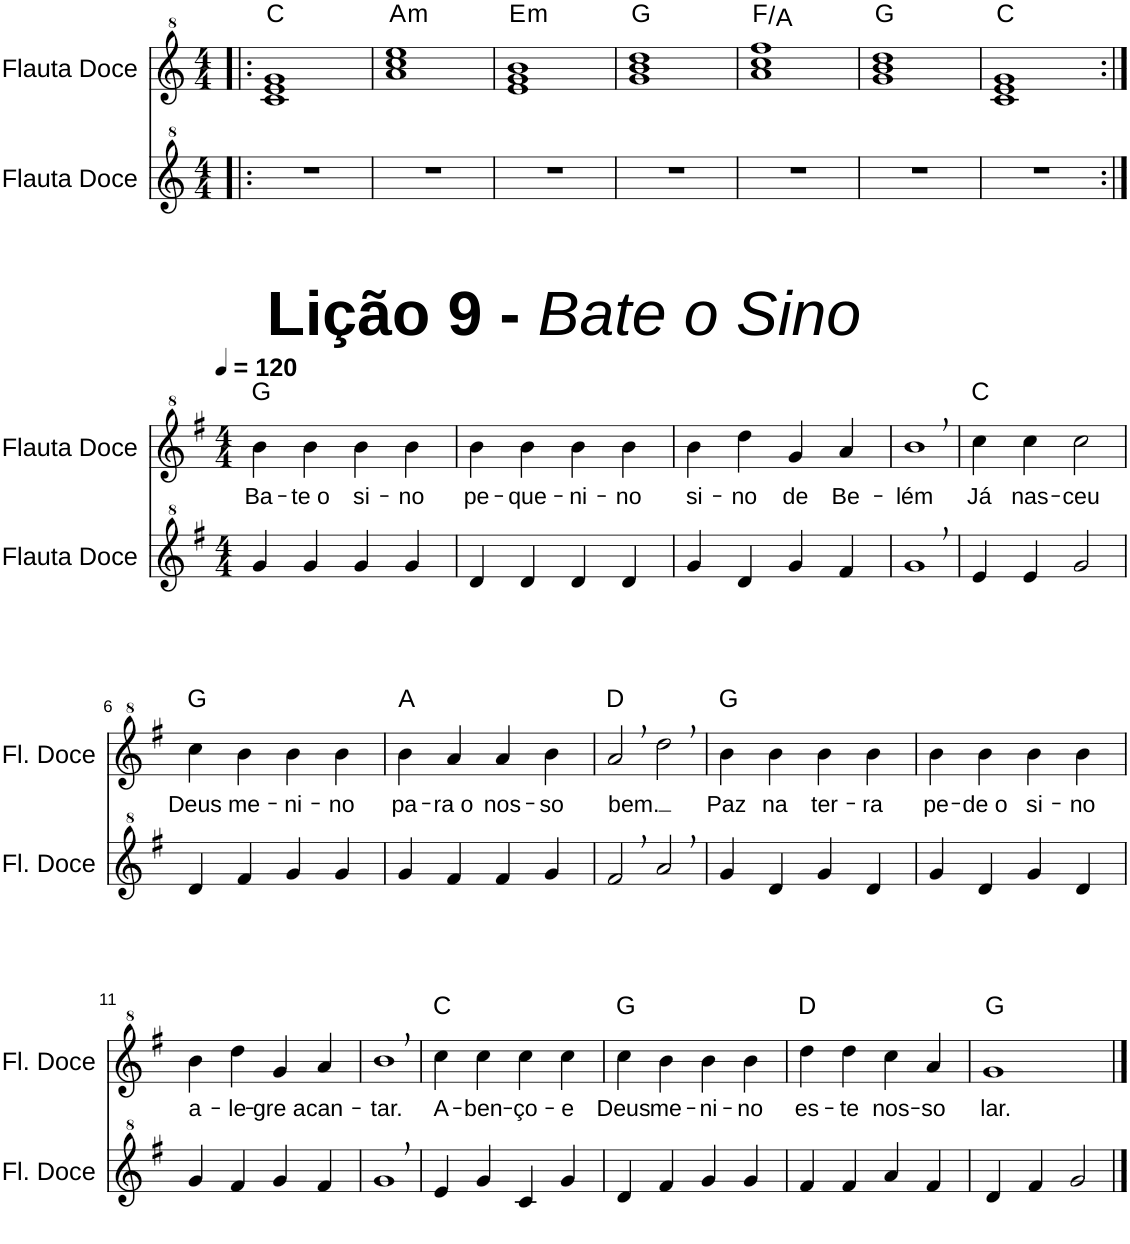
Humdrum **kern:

**kern	**kern	**text	**harte
*part2	*part1	*part1	*part1
*staff2	*staff1	*staff1	*
*I"Flauta Doce	*I"Flauta Doce	*	*
*I'Fl. Doce	*I'Fl. Doce	*	*
!!LO:PB:g=z
*clefG^2	*clefG^2	*	*
*k[]	*k[]	*	*
*M4/4	*M4/4	*	*
=1!|:	=1!|:	=1!|:	=1!|:
1r	1cc 1ee 1gg	.	C:maj
=2	=2	=2	=2
!	!	!	!LO:H:kt=m
1r	1aa 1ccc 1eee	.	A:min
=3	=3	=3	=3
!	!	!	!LO:H:kt=m
1r	1ee 1gg 1bb	.	E:min
=4	=4	=4	=4
1r	1gg 1bb 1ddd	.	G:maj
=5	=5	=5	=5
1r	1aa 1ccc 1fff	.	F:maj/3
=6	=6	=6	=6
1r	1gg 1bb 1ddd	.	G:maj
=7	=7	=7	=7
1r	1cc 1ee 1gg	.	C:maj
!!LO:LB:g=z
=1:|!	=1:|!	=1:|!	=1:|!
*k[f#]	*k[f#]	*	*
*M4/4	*M4/4	*	*
*	*MM120	*	*
!	!LO:TX:a:B:t=Lição 9 -	!	!
!	!LO:TX:a:i:t=Bate o Sino	!	!
!	!	!LO:LY:b	!
4gg/	4bb\	Ba-	G:maj
!	!	!LO:LY:b	!
4gg/	4bb\	-te o	.
!	!	!LO:LY:b	!
4gg/	4bb\	si-	.
!	!	!LO:LY:b	!
4gg/	4bb\	-no	.
=2	=2	=2	=2
!	!	!LO:LY:b	!
4dd/	4bb\	pe-	.
!	!	!LO:LY:b	!
4dd/	4bb\	-que-	.
!	!	!LO:LY:b	!
4dd/	4bb\	-ni-	.
!	!	!LO:LY:b	!
4dd/	4bb\	-no	.
=3	=3	=3	=3
!	!	!LO:LY:b	!
4gg/	4bb\	si-	.
!	!	!LO:LY:b	!
4dd/	4ddd\	-no	.
!	!	!LO:LY:b	!
4gg/	4gg/	de	.
!	!	!LO:LY:b	!
4ff#/	4aa/	Be-	.
=4	=4	=4	=4
!	!	!LO:LY:b	!
1gg,	1bb,	-lém	.
=5	=5	=5	=5
!	!	!LO:LY:b	!
4ee/	4ccc\	Já	C:maj
!	!	!LO:LY:b	!
4ee/	4ccc\	nas-	.
!	!	!LO:LY:b	!
2gg/	2ccc\	-ceu	.
!!LO:LB:g=z
=6	=6	=6	=6
!	!	!LO:LY:b	!
4dd/	4ccc\	Deus	G:maj
!	!	!LO:LY:b	!
4ff#/	4bb\	me-	.
!	!	!LO:LY:b	!
4gg/	4bb\	-ni-	.
!	!	!LO:LY:b	!
4gg/	4bb\	-no	.
=7	=7	=7	=7
!	!	!LO:LY:b	!
4gg/	4bb\	pa-	A:maj
!	!	!LO:LY:b	!
4ff#/	4aa/	-ra o	.
!	!	!LO:LY:b	!
4ff#/	4aa/	nos-	.
!	!	!LO:LY:b	!
4gg/	4bb\	-so	.
=8	=8	=8	=8
!	!	!LO:LY:b	!
2ff#,/	2aa,/	bem.	D:maj
2aa,/	2ddd,\	.	.
=9	=9	=9	=9
!	!	!LO:LY:b	!
4gg/	4bb\	Paz	G:maj
!	!	!LO:LY:b	!
4dd/	4bb\	na	.
!	!	!LO:LY:b	!
4gg/	4bb\	ter-	.
!	!	!LO:LY:b	!
4dd/	4bb\	-ra	.
=10	=10	=10	=10
!	!	!LO:LY:b	!
4gg/	4bb\	pe-	.
!	!	!LO:LY:b	!
4dd/	4bb\	-de o	.
!	!	!LO:LY:b	!
4gg/	4bb\	si-	.
!	!	!LO:LY:b	!
4dd/	4bb\	-no	.
!!LO:LB:g=z
=11	=11	=11	=11
!	!	!LO:LY:b	!
4gg/	4bb\	a-	.
!	!	!LO:LY:b	!
4ff#/	4ddd\	-le-	.
!	!	!LO:LY:b	!
4gg/	4gg/	-gre a	.
!	!	!LO:LY:b	!
4ff#/	4aa/	can-	.
=12	=12	=12	=12
!	!	!LO:LY:b	!
1gg,	1bb,	-tar.	.
=13	=13	=13	=13
!	!	!LO:LY:b	!
4ee/	4ccc\	A-	C:maj
!	!	!LO:LY:b	!
4gg/	4ccc\	-ben-	.
!	!	!LO:LY:b	!
4cc/	4ccc\	-ço-	.
!	!	!LO:LY:b	!
4gg/	4ccc\	-e	.
=14	=14	=14	=14
!	!	!LO:LY:b	!
4dd/	4ccc\	Deus	G:maj
!	!	!LO:LY:b	!
4ff#/	4bb\	me-	.
!	!	!LO:LY:b	!
4gg/	4bb\	-ni-	.
!	!	!LO:LY:b	!
4gg/	4bb\	-no	.
=15	=15	=15	=15
!	!	!LO:LY:b	!
4ff#/	4ddd\	es-	D:maj
!	!	!LO:LY:b	!
4ff#/	4ddd\	-te	.
!	!	!LO:LY:b	!
4aa/	4ccc\	nos-	.
!	!	!LO:LY:b	!
4ff#/	4aa/	-so	.
=16	=16	=16	=16
!	!	!LO:LY:b	!
4dd/	1gg	lar.	G:maj
4ff#/	.	.	.
2gg/	.	.	.
==	==	==	==
*-	*-	*-	*-
